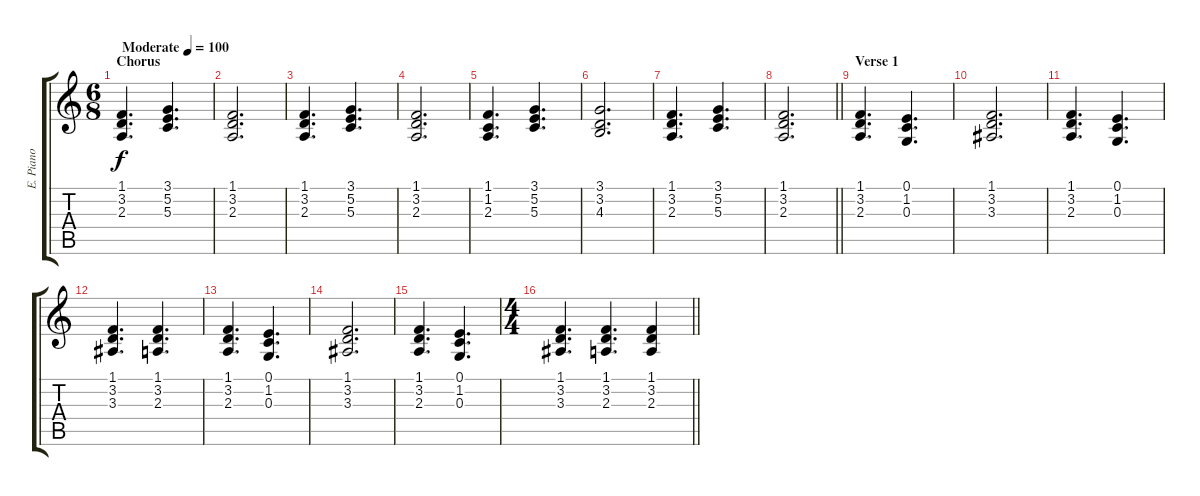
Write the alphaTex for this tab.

\track ("E. Piano" "E. Piano") {instrument electricpiano1}
\staff {score tabs}
\tuning (E4 B3 G3 D3 A2 E2) {hide}
\ts (6 8)
\section ("" "Chorus")
\tempo (100 "Moderate")
\clef g2
\ks c
(1.1 3.2 2.3).4{d dy f instrument electricpiano1} (3.1 5.2 5.3).4{d} |
(1.1 3.2 2.3).2{d} |
(1.1 3.2 2.3).4{d} (3.1 5.2 5.3).4{d} |
(1.1 3.2 2.3).2{d} |
(1.1 1.2 2.3).4{d} (3.1 5.2 5.3).4{d} |
(3.1 3.2 4.3).2{d} |
(1.1 3.2 2.3).4{d} (3.1 5.2 5.3).4{d} |
\barLineRight lightlight
(1.1 3.2 2.3).2{d} |
\section ("" "Verse 1")
(1.1 3.2 2.3).4{d} (0.1 1.2 0.3).4{d} |
(1.1 3.2 3.3).2{d} |
(1.1 3.2 2.3).4{d} (0.1 1.2 0.3).4{d} |
(1.1 3.2 3.3).4{d} (1.1 3.2 2.3).4{d} |
(1.1 3.2 2.3).4{d} (0.1 1.2 0.3).4{d} |
(1.1 3.2 3.3).2{d} |
(1.1 3.2 2.3).4{d} (0.1 1.2 0.3).4{d} |
\ts (4 4)
\barLineRight lightlight
(1.1 3.2 3.3).4{d} (1.1 3.2 2.3).4{d} (1.1 3.2 2.3).4
